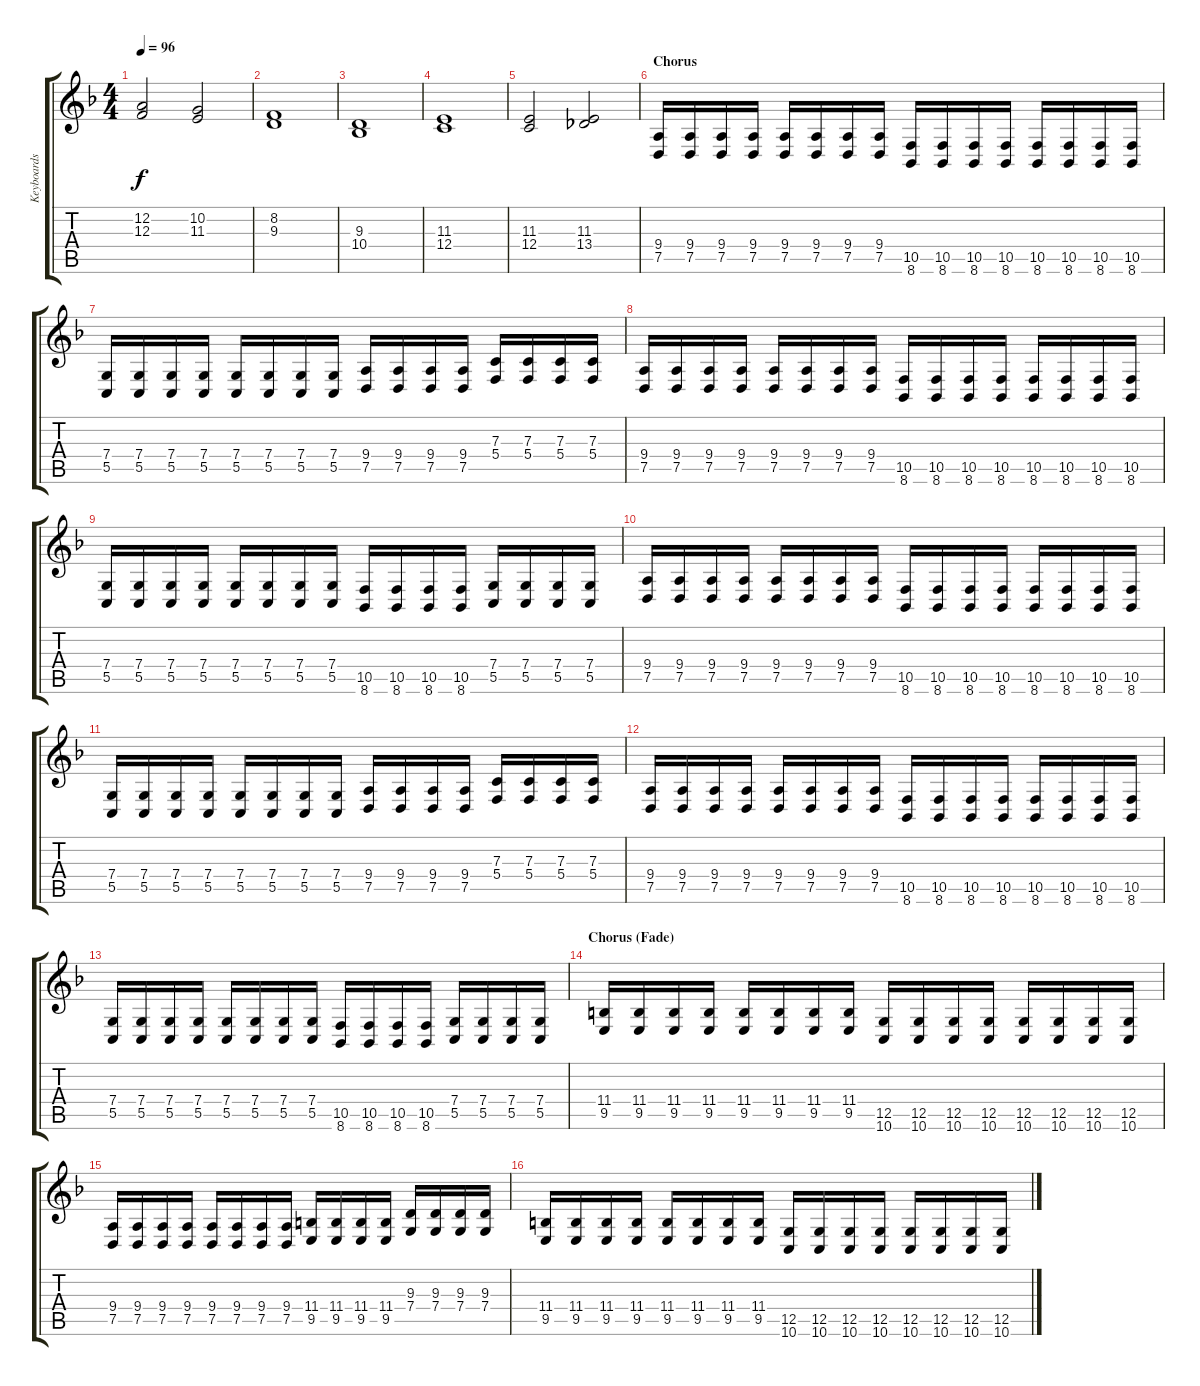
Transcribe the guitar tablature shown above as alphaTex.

\track ("Keyboards" "Keyboards") {instrument stringensemble1}
\staff {score tabs}
\tuning (D4 A3 F3 C3 G2 D2) {hide}
\ts (4 4)
\tempo 96
\clef g2
\ks dminor
(12.2 12.3).2{dy f} (10.2 11.3).2 |
(8.2 9.3).1{volume 12 instrument synthstrings1} |
(9.3 10.4).1 |
(11.3 12.4).1 |
(11.3 12.4).2 (11.3 13.4).2 |
\section ("" "Chorus")
(9.4 7.5).16{volume 7 instrument lead2sawtooth} (9.4 7.5).16 (9.4 7.5).16 (9.4 7.5).16 (9.4 7.5).16 (9.4 7.5).16 (9.4 7.5).16 (9.4 7.5).16 (10.5 8.6).16 (10.5 8.6).16 (10.5 8.6).16 (10.5 8.6).16 (10.5 8.6).16 (10.5 8.6).16 (10.5 8.6).16 (10.5 8.6).16 |
(7.4 5.5).16 (7.4 5.5).16 (7.4 5.5).16 (7.4 5.5).16 (7.4 5.5).16 (7.4 5.5).16 (7.4 5.5).16 (7.4 5.5).16 (9.4 7.5).16 (9.4 7.5).16 (9.4 7.5).16 (9.4 7.5).16 (7.3 5.4).16 (7.3 5.4).16 (7.3 5.4).16 (7.3 5.4).16 |
(9.4 7.5).16{volume 7} (9.4 7.5).16 (9.4 7.5).16 (9.4 7.5).16 (9.4 7.5).16 (9.4 7.5).16 (9.4 7.5).16 (9.4 7.5).16 (10.5 8.6).16 (10.5 8.6).16 (10.5 8.6).16 (10.5 8.6).16 (10.5 8.6).16 (10.5 8.6).16 (10.5 8.6).16 (10.5 8.6).16 |
(7.4 5.5).16 (7.4 5.5).16 (7.4 5.5).16 (7.4 5.5).16 (7.4 5.5).16 (7.4 5.5).16 (7.4 5.5).16 (7.4 5.5).16 (10.5 8.6).16 (10.5 8.6).16 (10.5 8.6).16 (10.5 8.6).16 (7.4 5.5).16 (7.4 5.5).16 (7.4 5.5).16 (7.4 5.5).16 |
(9.4 7.5).16{volume 7} (9.4 7.5).16 (9.4 7.5).16 (9.4 7.5).16 (9.4 7.5).16 (9.4 7.5).16 (9.4 7.5).16 (9.4 7.5).16 (10.5 8.6).16 (10.5 8.6).16 (10.5 8.6).16 (10.5 8.6).16 (10.5 8.6).16 (10.5 8.6).16 (10.5 8.6).16 (10.5 8.6).16 |
(7.4 5.5).16 (7.4 5.5).16 (7.4 5.5).16 (7.4 5.5).16 (7.4 5.5).16 (7.4 5.5).16 (7.4 5.5).16 (7.4 5.5).16 (9.4 7.5).16 (9.4 7.5).16 (9.4 7.5).16 (9.4 7.5).16 (7.3 5.4).16 (7.3 5.4).16 (7.3 5.4).16 (7.3 5.4).16 |
(9.4 7.5).16{volume 7} (9.4 7.5).16 (9.4 7.5).16 (9.4 7.5).16 (9.4 7.5).16 (9.4 7.5).16 (9.4 7.5).16 (9.4 7.5).16 (10.5 8.6).16 (10.5 8.6).16 (10.5 8.6).16 (10.5 8.6).16 (10.5 8.6).16 (10.5 8.6).16 (10.5 8.6).16 (10.5 8.6).16 |
(7.4 5.5).16 (7.4 5.5).16 (7.4 5.5).16 (7.4 5.5).16 (7.4 5.5).16 (7.4 5.5).16 (7.4 5.5).16 (7.4 5.5).16 (10.5 8.6).16 (10.5 8.6).16 (10.5 8.6).16 (10.5 8.6).16 (7.4 5.5).16 (7.4 5.5).16 (7.4 5.5).16 (7.4 5.5).16 |
\section ("" "Chorus (Fade)")
(11.4 9.5).16 (11.4 9.5).16 (11.4 9.5).16 (11.4 9.5).16 (11.4 9.5).16 (11.4 9.5).16 (11.4 9.5).16 (11.4 9.5).16 (12.5 10.6).16 (12.5 10.6).16 (12.5 10.6).16 (12.5 10.6).16 (12.5 10.6).16 (12.5 10.6).16 (12.5 10.6).16 (12.5 10.6).16 |
(9.4 7.5).16 (9.4 7.5).16 (9.4 7.5).16 (9.4 7.5).16 (9.4 7.5).16 (9.4 7.5).16 (9.4 7.5).16 (9.4 7.5).16 (11.4 9.5).16 (11.4 9.5).16 (11.4 9.5).16 (11.4 9.5).16 (9.3 7.4).16 (9.3 7.4).16 (9.3 7.4).16 (9.3 7.4).16 |
(11.4 9.5).16 (11.4 9.5).16 (11.4 9.5).16 (11.4 9.5).16 (11.4 9.5).16 (11.4 9.5).16 (11.4 9.5).16 (11.4 9.5).16 (12.5 10.6).16 (12.5 10.6).16 (12.5 10.6).16 (12.5 10.6).16 (12.5 10.6).16 (12.5 10.6).16 (12.5 10.6).16 (12.5 10.6).16
